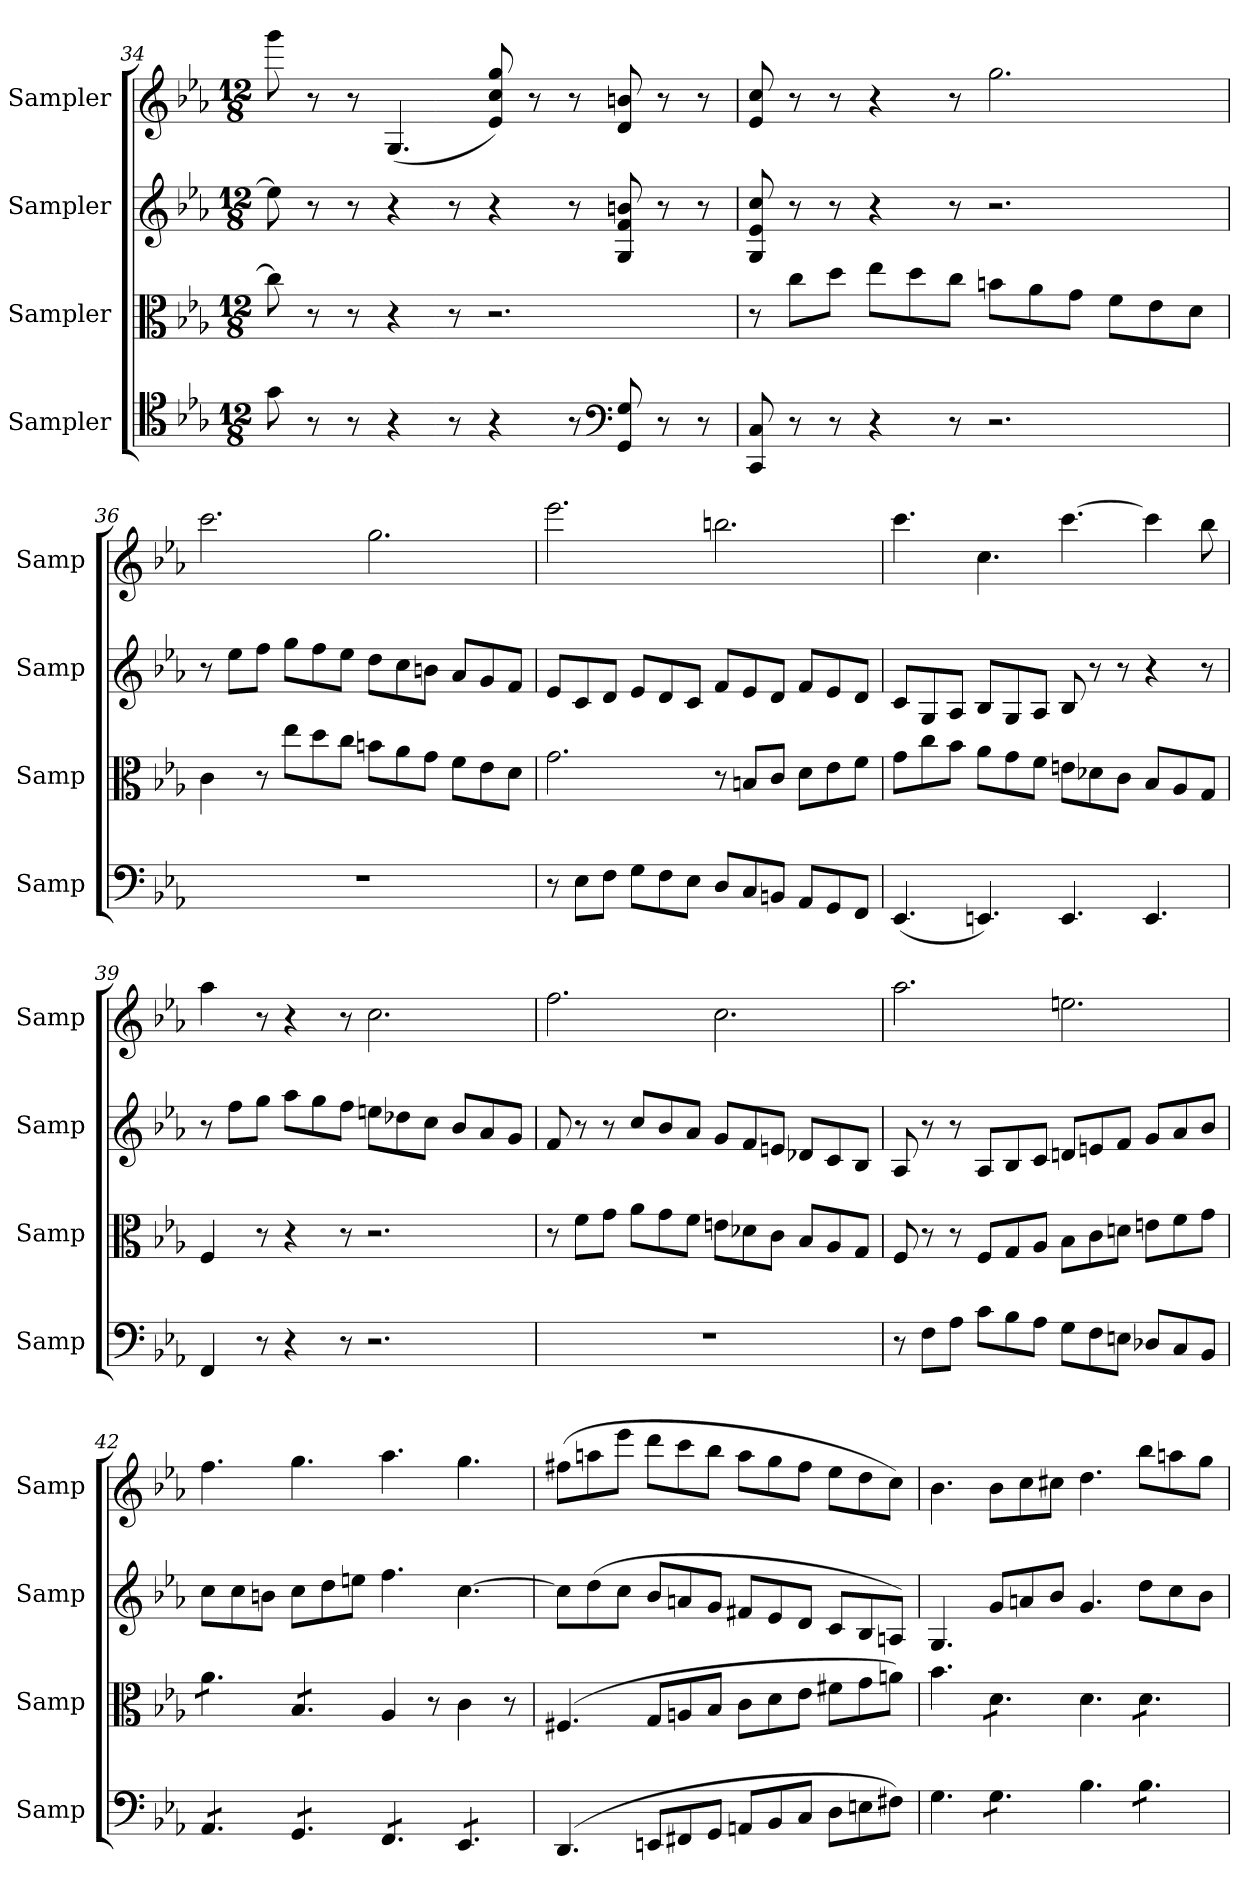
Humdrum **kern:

**kern	**kern	**kern	**kern
*part4	*part3	*part2	*part1
*staff4	*staff3	*staff2	*staff1
*I"Sampler	*I"Sampler	*I"Sampler	*I"Sampler
*I'Samp	*I'Samp	*I'Samp	*I'Samp
!!LO:LB:g=z
*clefC4	*clefC3	*clefG2	*clefG2
*k[b-e-a-]	*k[b-e-a-]	*k[b-e-a-]	*k[b-e-a-]
*M12/8	*M12/8	*M12/8	*M12/8
=34	=34	=34	=34
8g\	8cc\]	8ee-\]	8ggg\
8r	8r	8r	8r
8r	8r	8r	8r
4r	4r	4r	(4.G/
8r	8r	8r	.
4r	2.r	4r	8e-/ 8cc/ 8gg/)
.	.	.	8r
8r	.	8r	8r
*clefF4	*	*	*
8GG/ 8G/	.	8G/ 8f/ 8bn/	8d/ 8bn/
8r	.	8r	8r
8r	.	8r	8r
=35	=35	=35	=35
8CC/ 8C/	8r	8G/ 8e-/ 8cc/	8e-/ 8cc/
8r	8cc\L	8r	8r
8r	8dd\J	8r	8r
4r	8ee-\L	4r	4r
.	8dd\	.	.
8r	8cc\J	8r	8r
2.r	8bn\L	2.r	2.gg\
.	8a-\	.	.
.	8g\J	.	.
.	8f\L	.	.
.	8e-\	.	.
.	8d\J	.	.
=36	=36	=36	=36
1.r	4c\	8r	2.ccc\
.	.	8ee-\L	.
.	8r	8ff\J	.
.	8ee-\L	8gg\L	.
.	8dd\	8ff\	.
.	8cc\J	8ee-\J	.
.	8bn\L	8dd\L	2.gg\
.	8a-\	8cc\	.
.	8g\J	8bn\J	.
.	8f\L	8a-/L	.
.	8e-\	8g/	.
.	8d\J	8f/J	.
=37	=37	=37	=37
8r	2.g\	8e-/L	2.eee-\
8E-\L	.	8c/	.
8F\J	.	8d/J	.
8G\L	.	8e-/L	.
8F\	.	8d/	.
8E-\J	.	8c/J	.
8D/L	8r	8f/L	2.bbn\
8C/	8Bn/L	8e-/	.
8BBn/J	8c/J	8d/J	.
8AA-/L	8d\L	8f/L	.
8GG/	8e-\	8e-/	.
8FF/J	8f\J	8d/J	.
=38	=38	=38	=38
(4.EE-/	8g\L	8c/L	4.ccc\
.	8cc\	8G/	.
.	8b-\J	8A-/J	.
4.EEn/)	8a-\L	8B-/L	4.cc\
.	8g\	8G/	.
.	8f\J	8A-/J	.
4.EE/	8en\L	8B-/	[4.ccc\
.	8d-X\	8r	.
.	8c\J	8r	.
4.EE/	8B-/L	4r	4ccc\]
.	8A-/	.	.
.	8G/J	8r	8bb-\
!!LO:LB:g=z
=39	=39	=39	=39
4FF/	4F/	8r	4aa-\
.	.	8ff\L	.
8r	8r	8gg\J	8r
4r	4r	8aa-\L	4r
.	.	8gg\	.
8r	8r	8ff\J	8r
2.r	2.r	8een\L	2.cc\
.	.	8dd-X\	.
.	.	8cc\J	.
.	.	8b-/L	.
.	.	8a-/	.
.	.	8g/J	.
=40	=40	=40	=40
1.r	8r	8f/	2.ff\
.	8f\L	8r	.
.	8g\J	8r	.
.	8a-\L	8cc/L	.
.	8g\	8b-/	.
.	8f\J	8a-/J	.
.	8en\L	8g/L	2.cc\
.	8d-X\	8f/	.
.	8c\J	8en/J	.
.	8B-/L	8d-X/L	.
.	8A-/	8c/	.
.	8G/J	8B-/J	.
=41	=41	=41	=41
8r	8F/	8A-/	2.aa-\
8F\L	8r	8r	.
8A-\J	8r	8r	.
8c\L	8F/L	8A-/L	.
8B-\	8G/	8B-/	.
8A-\J	8A-/J	8c/J	.
8G\L	8B-\L	8dn/L	2.een\
8F\	8c\	8en/	.
8En\J	8dn\J	8f/J	.
8D-X/L	8en\L	8g/L	.
8C/	8f\	8a-/	.
8BB-/J	8g\J	8b-/J	.
=42	=42	=42	=42
*tremolo	*	*	*
*	*tremolo	*	*
8AA-/L	8a-\L	8cc\L	4.ff\
8AA-/	8a-\	8cc\	.
8AA-/J	8a-\J	8bn\J	.
8GG/L	8B-/L	8cc\L	4.gg\
8GG/	8B-/	8dd\	.
8GG/J	8B-/J	8een\J	.
*	*Xtremolo	*	*
8FF/L	4A-/	4.ff\	4.aa-\
8FF/	.	.	.
8FF/J	8r	.	.
8EE-/L	4c\	[4.cc\	4.gg\
8EE-/	.	.	.
8EE-/J	8r	.	.
*Xtremolo	*	*	*
=43	=43	=43	=43
(4.DD/	(4.F#X/	8cc\L]	(8ff#X\L
.	.	(8dd\	8aan\
.	.	8cc\J	8eee-\J
8EEn/L	8G/L	8b-/L	8ddd\L
8FF#X/	8An/	8an/	8ccc\
8GG/J	8B-/J	8g/J	8bb-\J
8AAn/L	8c\L	8f#X/L	8aa\L
8BB-/	8d\	8e-/	8gg\
8C/J	8e-\J	8d/J	8ff#\J
8D\L	8f#X\L	8c/L	8ee-\L
8En\	8g\	8B-/	8dd\
8F#X\J)	8an\J)	8An/J)	8cc\J)
!!LO:PB:g=z
=44	=44	=44	=44
4.G\	4.b-\	4.G/	4.b-\
*tremolo	*	*	*
*	*tremolo	*	*
8G\L	8d\L	8g/L	8b-\L
8G\	8d\	8an/	8cc\
8G\J	8d\J	8b-/J	8cc#X\J
*	*Xtremolo	*	*
*Xtremolo	*	*	*
4.B-\	4.d\	4.g/	4.dd\
*tremolo	*	*	*
*	*tremolo	*	*
8B-\L	8d\L	8dd\L	8bb-\L
8B-\	8d\	8cc\	8aan\
8B-\J	8d\J	8b-\J	8gg\J
*	*Xtremolo	*	*
*Xtremolo	*	*	*
=	=	=	=
*-	*-	*-	*-
